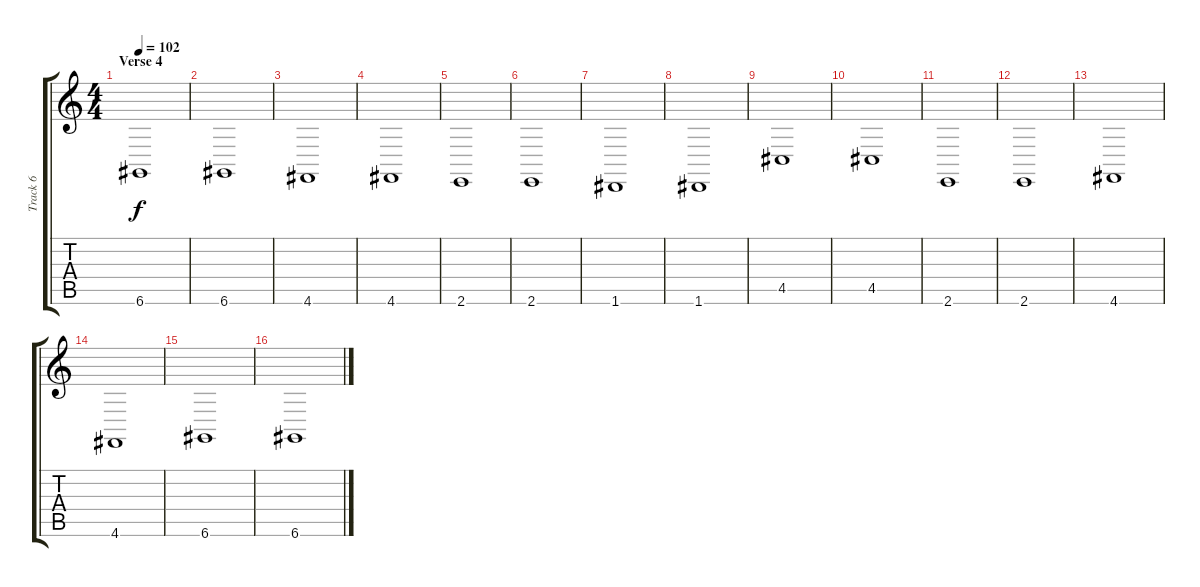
\track ("Track 6" "Track 6") {instrument pad4choir}
\staff {score tabs}
\tuning (E4 B3 G3 D3 A2 D2) {hide}
\ts (4 4)
\section ("" "Verse 4")
\tempo 102
\clef g2
\ks c
6.6.1{dy f} |
6.6.1 |
4.6.1 |
4.6.1 |
2.6.1 |
2.6.1 |
1.6.1 |
1.6.1 |
4.5.1 |
4.5.1 |
2.6.1 |
2.6.1 |
4.6.1 |
4.6.1 |
6.6.1 |
6.6.1
